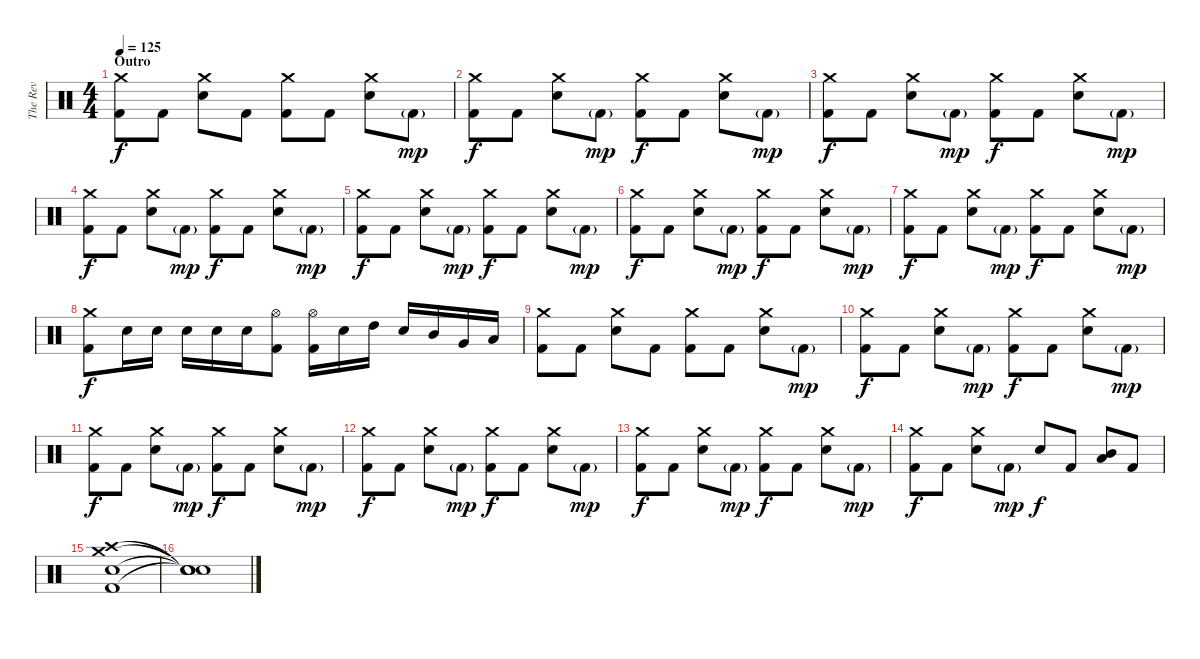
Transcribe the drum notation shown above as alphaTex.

\track ("The Rev" "The Rev") {instrument percussion}
\staff {score}
\articulation defaults
\ts (4 4)
\section ("" "Outro")
\tempo 125
\clef neutral
\ks c
("Crash medium (hit)" "Kick (hit) 2").8{dy f volume 15} "Kick (hit) 2".8 ("Crash medium (hit)" "Electric Snare (hit)").8 "Kick (hit) 2".8 ("Crash medium (hit)" "Kick (hit) 2").8 "Kick (hit) 2".8 ("Crash medium (hit)" "Electric Snare (hit)").8 "Kick (hit) 2"{g}.8{dy mp} |
("Crash medium (hit)" "Kick (hit) 2").8{dy f} "Kick (hit) 2".8 ("Crash medium (hit)" "Electric Snare (hit)").8 "Kick (hit) 2"{g}.8{dy mp} ("Crash medium (hit)" "Kick (hit) 2").8{dy f} "Kick (hit) 2".8 ("Crash medium (hit)" "Electric Snare (hit)").8 "Kick (hit) 2"{g}.8{dy mp} |
("Crash medium (hit)" "Kick (hit) 2").8{dy f} "Kick (hit) 2".8 ("Crash medium (hit)" "Electric Snare (hit)").8 "Kick (hit) 2"{g}.8{dy mp} ("Crash medium (hit)" "Kick (hit) 2").8{dy f} "Kick (hit) 2".8 ("Crash medium (hit)" "Electric Snare (hit)").8 "Kick (hit) 2"{g}.8{dy mp} |
("Crash medium (hit)" "Kick (hit) 2").8{dy f} "Kick (hit) 2".8 ("Crash medium (hit)" "Electric Snare (hit)").8 "Kick (hit) 2"{g}.8{dy mp} ("Crash medium (hit)" "Kick (hit) 2").8{dy f} "Kick (hit) 2".8 ("Crash medium (hit)" "Electric Snare (hit)").8 "Kick (hit) 2"{g}.8{dy mp} |
("Crash medium (hit)" "Kick (hit) 2").8{dy f} "Kick (hit) 2".8 ("Crash medium (hit)" "Electric Snare (hit)").8 "Kick (hit) 2"{g}.8{dy mp} ("Crash medium (hit)" "Kick (hit) 2").8{dy f} "Kick (hit) 2".8 ("Crash medium (hit)" "Electric Snare (hit)").8 "Kick (hit) 2"{g}.8{dy mp} |
("Crash medium (hit)" "Kick (hit) 2").8{dy f} "Kick (hit) 2".8 ("Crash medium (hit)" "Electric Snare (hit)").8 "Kick (hit) 2"{g}.8{dy mp} ("Crash medium (hit)" "Kick (hit) 2").8{dy f} "Kick (hit) 2".8 ("Crash medium (hit)" "Electric Snare (hit)").8 "Kick (hit) 2"{g}.8{dy mp} |
("Crash medium (hit)" "Kick (hit) 2").8{dy f} "Kick (hit) 2".8 ("Crash medium (hit)" "Electric Snare (hit)").8 "Kick (hit) 2"{g}.8{dy mp} ("Crash medium (hit)" "Kick (hit) 2").8{dy f} "Kick (hit) 2".8 ("Crash medium (hit)" "Electric Snare (hit)").8 "Kick (hit) 2"{g}.8{dy mp} |
("Crash medium (hit)" "Kick (hit) 2").8{dy f} "Electric Snare (hit)".16 "Electric Snare (hit)".16 "Electric Snare (hit)".16 "Electric Snare (hit)".16 "Electric Snare (hit)".16 ("Hi-Hat (open)" "Kick (hit) 2").8 ("Hi-Hat (open)" "Kick (hit) 2").16 "Electric Snare (hit)".16 "High Tom (hit)".16 "Electric Snare (hit)".16 "Mid Tom (hit)".16 "Very Low Tom (hit)".16 "Low Floor Tom (hit)".16 |
("Crash medium (hit)" "Kick (hit) 2").8 "Kick (hit) 2".8 ("Crash medium (hit)" "Electric Snare (hit)").8 "Kick (hit) 2".8 ("Crash medium (hit)" "Kick (hit) 2").8 "Kick (hit) 2".8 ("Crash medium (hit)" "Electric Snare (hit)").8 "Kick (hit) 2"{g}.8{dy mp} |
("Crash medium (hit)" "Kick (hit) 2").8{dy f} "Kick (hit) 2".8 ("Crash medium (hit)" "Electric Snare (hit)").8 "Kick (hit) 2"{g}.8{dy mp} ("Crash medium (hit)" "Kick (hit) 2").8{dy f} "Kick (hit) 2".8 ("Crash medium (hit)" "Electric Snare (hit)").8 "Kick (hit) 2"{g}.8{dy mp} |
("Crash medium (hit)" "Kick (hit) 2").8{dy f} "Kick (hit) 2".8 ("Crash medium (hit)" "Electric Snare (hit)").8 "Kick (hit) 2"{g}.8{dy mp} ("Crash medium (hit)" "Kick (hit) 2").8{dy f} "Kick (hit) 2".8 ("Crash medium (hit)" "Electric Snare (hit)").8 "Kick (hit) 2"{g}.8{dy mp} |
("Crash medium (hit)" "Kick (hit) 2").8{dy f} "Kick (hit) 2".8 ("Crash medium (hit)" "Electric Snare (hit)").8 "Kick (hit) 2"{g}.8{dy mp} ("Crash medium (hit)" "Kick (hit) 2").8{dy f} "Kick (hit) 2".8 ("Crash medium (hit)" "Electric Snare (hit)").8 "Kick (hit) 2"{g}.8{dy mp} |
("Crash medium (hit)" "Kick (hit) 2").8{dy f} "Kick (hit) 2".8 ("Crash medium (hit)" "Electric Snare (hit)").8 "Kick (hit) 2"{g}.8{dy mp} ("Crash medium (hit)" "Kick (hit) 2").8{dy f} "Kick (hit) 2".8 ("Crash medium (hit)" "Electric Snare (hit)").8 "Kick (hit) 2"{g}.8{dy mp} |
("Crash medium (hit)" "Kick (hit) 2").8{dy f} "Kick (hit) 2".8 ("Crash medium (hit)" "Electric Snare (hit)").8 "Kick (hit) 2"{g}.8{dy mp} "Electric Snare (hit)".8{dy f} "Kick (hit) 2".8 ("Mid Tom (hit)" "Low Floor Tom (hit)").8 "Kick (hit) 2".8 |
("Crash high (hit)" "Crash medium (hit)" "Electric Snare (hit)" "Kick (hit) 2").1 |
("Snare (hit)"{t} "Snare (hit)"{t} "Snare (hit)"{t} "Snare (hit)"{t}).1
